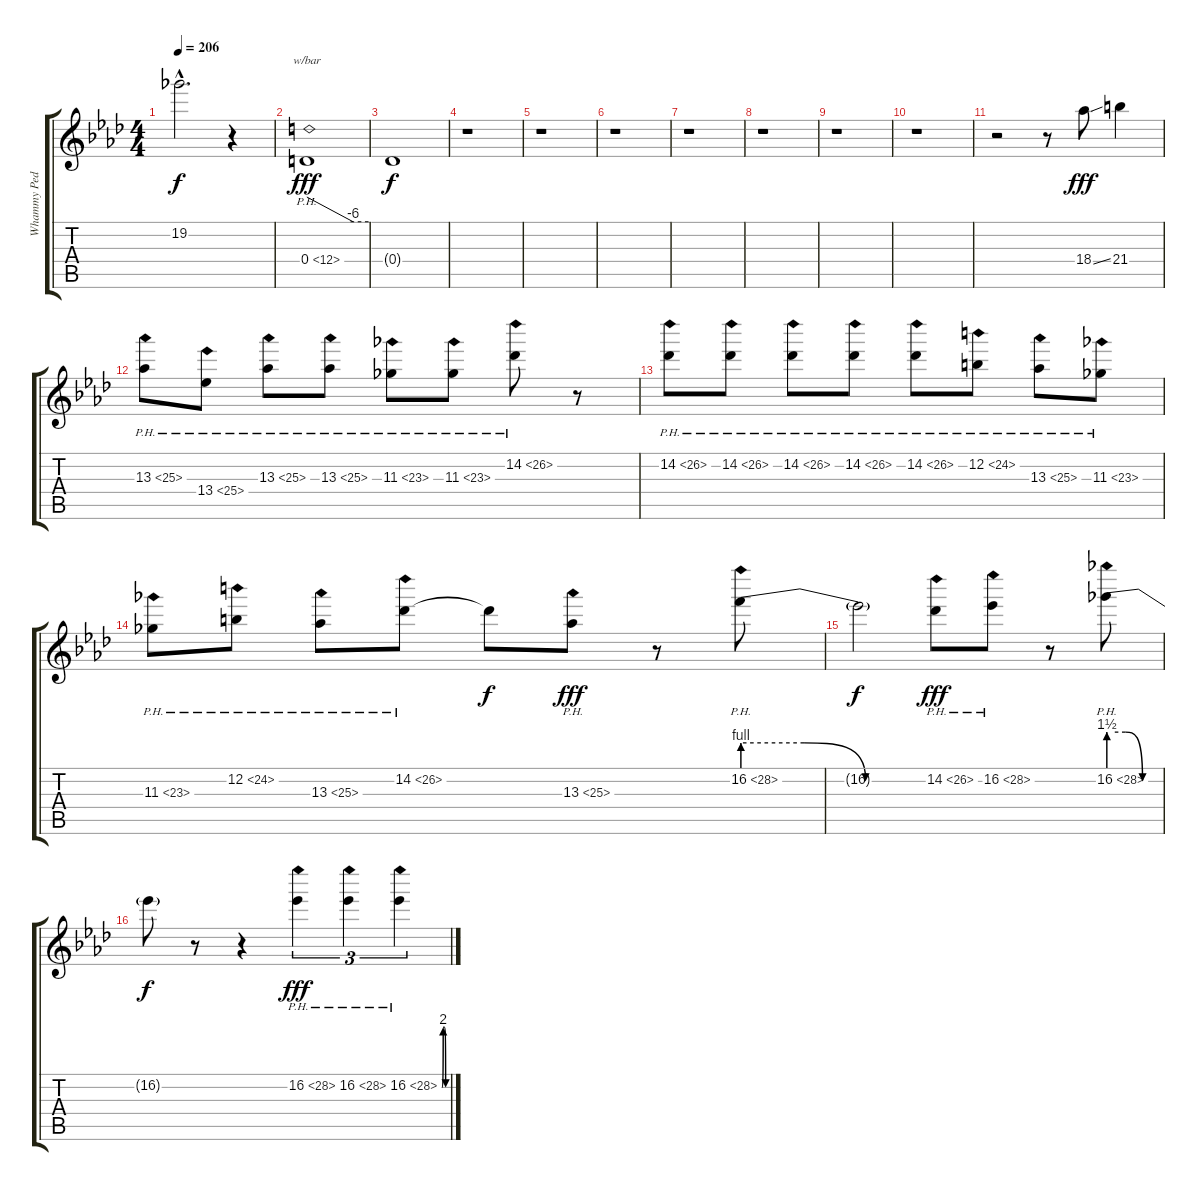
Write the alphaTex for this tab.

\track ("Whammy Pedal" "Whammy Ped") {instrument distortionguitar}
\staff {score tabs}
\tuning (E4 B3 G3 D3 A2 E2) {hide}
\ts (4 4)
\tempo 206
\clef g2
\ks ab
19.2{hac t}.2{d dy f} r.4 |
0.4{ph 12}.1{tbe (custom default 0 0 45 -24 60 -24) dy fff} |
0.4{t}.1{dy f} |
r.1 |
r.1 |
r.1 |
r.1 |
r.1 |
r.1 |
r.1 |
r.2 r.8 18.4{ss}.8{dy fff} 21.4.4 |
13.3{ph 12}.8 13.4{ph 12}.8 13.3{ph 12}.8 13.3{ph 12}.8 11.3{ph 12}.8 11.3{ph 12}.8 14.2{ph 12}.8 r.8 |
14.2{ph 12}.8 14.2{ph 12}.8 14.2{ph 12}.8 14.2{ph 12}.8 14.2{ph 12}.8 12.2{ph 12}.8 13.3{ph 12}.8 11.3{ph 12}.8 |
11.3{ph 12}.8 12.2{ph 12}.8 13.3{ph 12}.8 14.2{ph 12}.8 14.2{t}.8{dy f} 13.3{ph 12}.8{dy fff} r.8 16.2{be (custom 0 4 20 4 40 0 60 0) ph 12}.8 |
16.2{t}.2{dy f} 14.2{ph 12}.8{dy fff} 16.2{ph 12}.8 r.8 16.2{be (custom 0 6 20 6 40 0 60 0) ph 12}.8 |
16.2{t}.8{dy f} r.8 r.4 16.2{ph 12}.4{tu (3 2) dy fff} 16.2{ph 12}.4{tu (3 2)} 16.2{be (custom 0 0 15 8 30 8 45 0 60 0) ph 12}.4{tu (3 2)}
